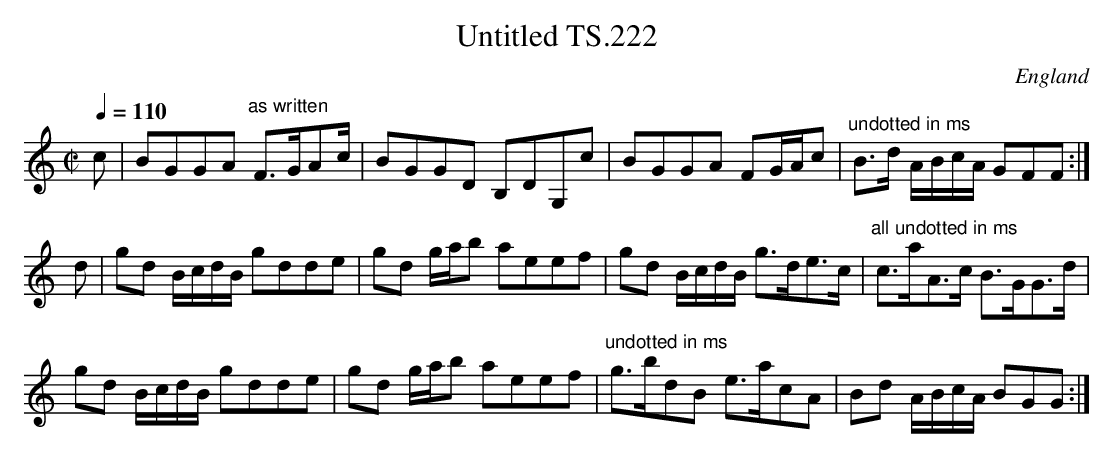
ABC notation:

X:1
T:Untitled TS.222
M:C|
L:1/8
Q:1/4=110
O:England
notC:Labelled "4th" on MS page
K:C major
c|BGGA "^as written"F>GAc/|BGGD B,DG,c|\
BGGA FG/A/c|"undotted in ms" B>d A/B/c/A/ GFF:|!
d|gd B/c/d/B/ gdde|gd g/a/b aeef|gd B/c/d/B/ g>de>c|\
"all undotted in ms" c>aA>c B>GG>d|!
gd B/c/d/B/ gdde|gd g/a/b aeef|\
"undotted in ms"g>bdB e>acA|Bd A/B/c/A/ BGG:|]
